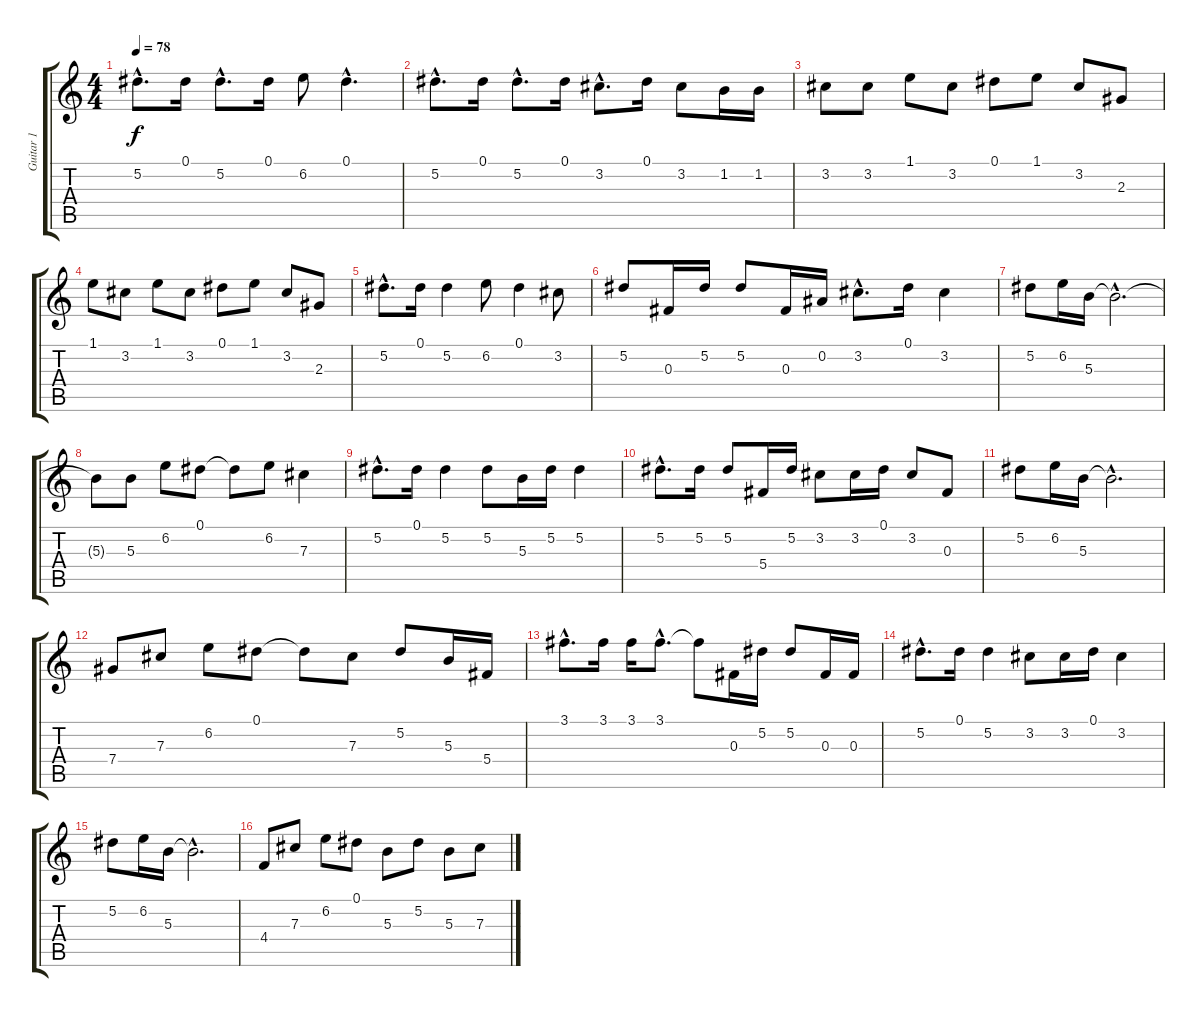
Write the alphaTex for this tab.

\track ("Guitar 1" "Guitar 1") {instrument electricguitarclean}
\staff {score tabs}
\tuning (Eb4 Bb3 Gb3 Db3 Ab2 Eb2) {hide}
\ts (4 4)
\tempo 78
\clef g2
\ks c
5.2{hac}.8{d dy f} 0.1.16 5.2{hac}.8{d} 0.1.16 6.2.8 0.1{hac}.4{d} |
5.2{hac}.8{d} 0.1.16 5.2{hac}.8{d} 0.1.16 3.2{hac}.8{d} 0.1.16 3.2.8 1.2.16 1.2.16 |
3.2.8 3.2.8 1.1.8 3.2.8 0.1.8 1.1.8 3.2.8 2.3.8 |
1.1.8 3.2.8 1.1.8 3.2.8 0.1.8 1.1.8 3.2.8 2.3.8 |
5.2{hac}.8{d} 0.1.16 5.2.4 6.2.8 0.1.4 3.2.8 |
5.2.8 0.3.16 5.2.16 5.2.8 0.3.16 0.2.16 3.2{hac}.8{d} 0.1.16 3.2.4 |
5.2.8 6.2.16 5.3.16 5.3{hac t}.2{d} |
5.3{t}.8 5.3.8 6.2.8 0.1.8 0.1{t}.8 6.2.8 7.3.4 |
5.2{hac}.8{d} 0.1.16 5.2.4 5.2.8 5.3.16 5.2.16 5.2.4 |
5.2{hac}.8{d} 5.2.16 5.2.8 5.4.16 5.2.16 3.2.8 3.2.16 0.1.16 3.2.8 0.3.8 |
5.2.8 6.2.16 5.3.16 5.3{hac t}.2{d} |
7.4.8 7.3.8 6.2.8 0.1.8 0.1{t}.8 7.3.8 5.2.8 5.3.16 5.4.16 |
3.1{hac}.8{d} 3.1.16 3.1.16 3.1{hac}.8{d} 3.1{t}.8 0.3.16 5.2.16 5.2.8 0.3.16 0.3.16 |
5.2{hac}.8{d} 0.1.16 5.2.4 3.2.8 3.2.16 0.1.16 3.2.4 |
5.2.8 6.2.16 5.3.16 5.3{hac t}.2{d} |
4.4.8 7.3.8 6.2.8 0.1.8 5.3.8 5.2.8 5.3.8 7.3.8
